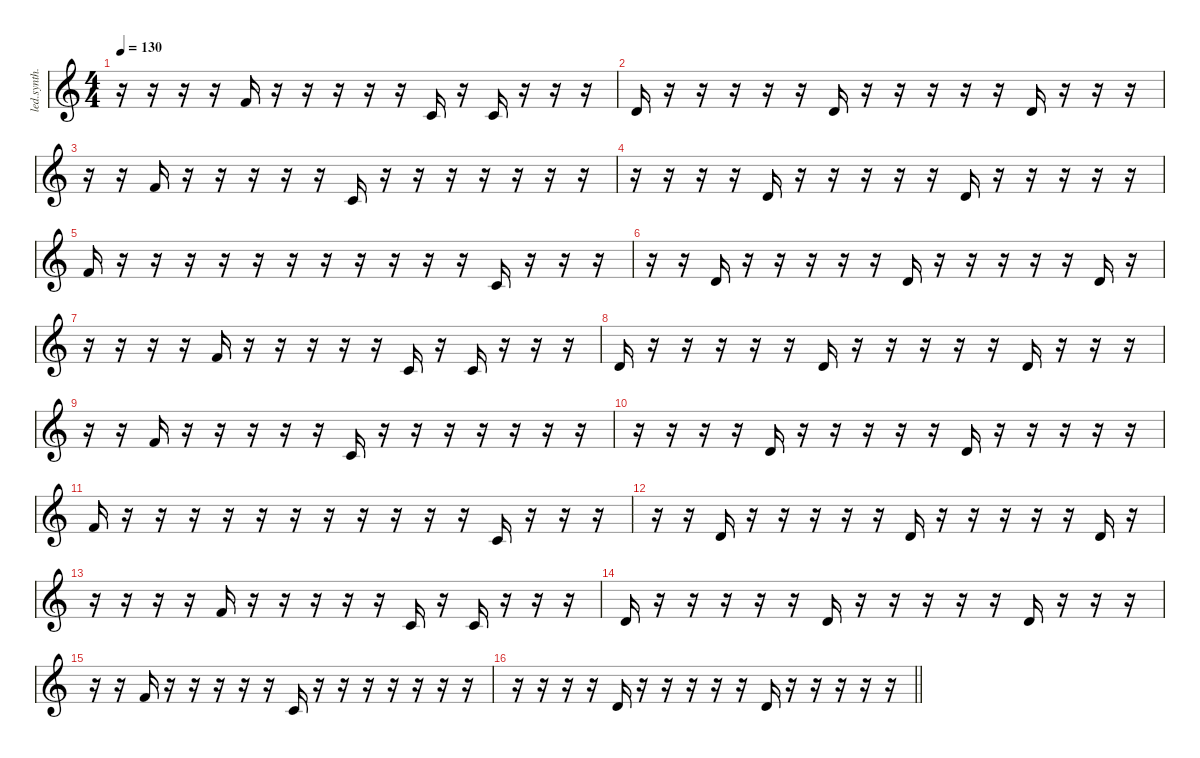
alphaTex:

\defaultSystemsLayout 4
\hideDynamics
\bracketExtendMode nobrackets
\otherSystemsTrackNameOrientation horizontal
\track ("Synth 1-RH-b-hid" "led.synth.") {defaultSystemsLayout 4 instrument lead8bassandlead}
\staff {score}
\tuning (E4 B3 G3 D3 A2 E2 B1)
\ts (4 4)
\tempo 130
\clef g2
\ks c
r.16{dy f} r.16 r.16 r.16 1.1.16 r.16 r.16 r.16 r.16 r.16 1.2.16 r.16 1.2.16 r.16 r.16 r.16 |
3.2.16 r.16 r.16 r.16 r.16 r.16 3.2.16 r.16 r.16 r.16 r.16 r.16 3.2.16 r.16 r.16 r.16 |
r.16 r.16 1.1.16 r.16 r.16 r.16 r.16 r.16 1.2.16 r.16 r.16 r.16 r.16 r.16 r.16 r.16 |
r.16 r.16 r.16 r.16 3.2.16 r.16 r.16 r.16 r.16 r.16 3.2.16 r.16 r.16 r.16 r.16 r.16 |
1.1.16 r.16 r.16 r.16 r.16 r.16 r.16 r.16 r.16 r.16 r.16 r.16 1.2.16 r.16 r.16 r.16 |
r.16 r.16 3.2.16 r.16 r.16 r.16 r.16 r.16 3.2.16 r.16 r.16 r.16 r.16 r.16 3.2.16 r.16 |
r.16 r.16 r.16 r.16 1.1.16 r.16 r.16 r.16 r.16 r.16 1.2.16 r.16 1.2.16 r.16 r.16 r.16 |
3.2.16 r.16 r.16 r.16 r.16 r.16 3.2.16 r.16 r.16 r.16 r.16 r.16 3.2.16 r.16 r.16 r.16 |
r.16 r.16 1.1.16 r.16 r.16 r.16 r.16 r.16 1.2.16 r.16 r.16 r.16 r.16 r.16 r.16 r.16 |
r.16 r.16 r.16 r.16 3.2.16 r.16 r.16 r.16 r.16 r.16 3.2.16 r.16 r.16 r.16 r.16 r.16 |
1.1.16 r.16 r.16 r.16 r.16 r.16 r.16 r.16 r.16 r.16 r.16 r.16 1.2.16 r.16 r.16 r.16 |
r.16 r.16 3.2.16 r.16 r.16 r.16 r.16 r.16 3.2.16 r.16 r.16 r.16 r.16 r.16 3.2.16 r.16 |
r.16 r.16 r.16 r.16 1.1.16 r.16 r.16 r.16 r.16 r.16 1.2.16 r.16 1.2.16 r.16 r.16 r.16 |
3.2.16 r.16 r.16 r.16 r.16 r.16 3.2.16 r.16 r.16 r.16 r.16 r.16 3.2.16 r.16 r.16 r.16 |
r.16 r.16 1.1.16 r.16 r.16 r.16 r.16 r.16 1.2.16 r.16 r.16 r.16 r.16 r.16 r.16 r.16 |
\barLineRight lightlight
r.16 r.16 r.16 r.16 3.2.16 r.16 r.16 r.16 r.16 r.16 3.2.16 r.16 r.16 r.16 r.16 r.16
